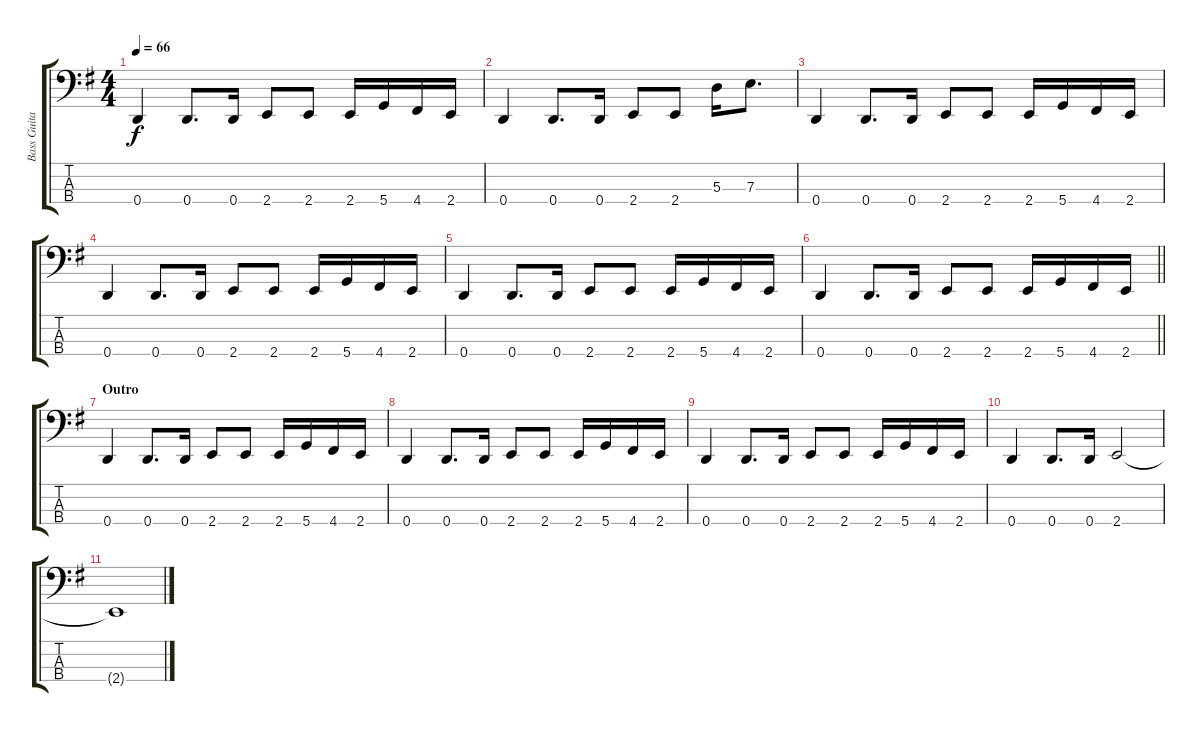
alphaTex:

\track ("Bass Guitar" "Bass Guita") {instrument electricbassfinger}
\staff {score tabs}
\tuning (G2 D2 A1 D1) {hide}
\ts (4 4)
\tempo 66
\clef f4
\ks g
0.4.4{dy f} 0.4.8{d} 0.4.16 2.4.8 2.4.8 2.4.16 5.4.16 4.4.16 2.4.16 |
0.4.4 0.4.8{d} 0.4.16 2.4.8 2.4.8 5.3.16 7.3.8{d} |
0.4.4 0.4.8{d} 0.4.16 2.4.8 2.4.8 2.4.16 5.4.16 4.4.16 2.4.16 |
0.4.4 0.4.8{d} 0.4.16 2.4.8 2.4.8 2.4.16 5.4.16 4.4.16 2.4.16 |
0.4.4 0.4.8{d} 0.4.16 2.4.8 2.4.8 2.4.16 5.4.16 4.4.16 2.4.16 |
\barLineRight lightlight
0.4.4 0.4.8{d} 0.4.16 2.4.8 2.4.8 2.4.16 5.4.16 4.4.16 2.4.16 |
\section ("" "Outro")
0.4.4 0.4.8{d} 0.4.16 2.4.8 2.4.8 2.4.16 5.4.16 4.4.16 2.4.16 |
0.4.4 0.4.8{d} 0.4.16 2.4.8 2.4.8 2.4.16 5.4.16 4.4.16 2.4.16 |
0.4.4 0.4.8{d} 0.4.16 2.4.8 2.4.8 2.4.16 5.4.16 4.4.16 2.4.16 |
0.4.4 0.4.8{d} 0.4.16 2.4.2 |
2.4{t}.1
